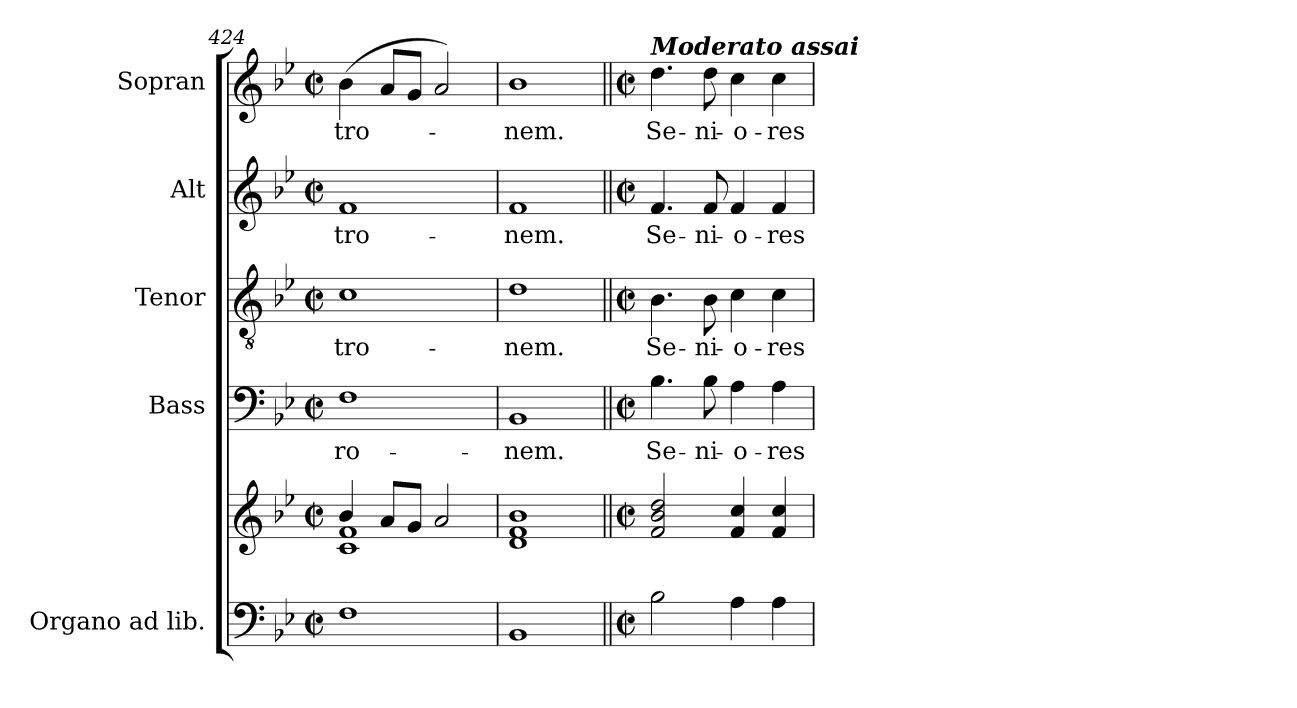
**kern	**kern	**kern	**text	**kern	**text	**kern	**text	**kern	**text
*part5	*part5	*part4	*part4	*part3	*part3	*part2	*part2	*part1	*part1
*staff6	*staff5	*staff4	*staff4	*staff3	*staff3	*staff2	*staff2	*staff1	*staff1
*I"Organo ad lib.	*	*I"Bass	*	*I"Tenor	*	*I"Alt	*	*I"Sopran	*
*	*	*I'B.	*	*I'T.	*	*I'A.	*	*I'S.	*
*clefF4	*clefG2	*clefF4	*	*clefGv2	*	*clefG2	*	*clefG2	*
*k[b-e-]	*k[b-e-]	*k[b-e-]	*	*k[b-e-]	*	*k[b-e-]	*	*k[b-e-]	*
*B-:	*B-:	*B-:	*	*B-:	*	*B-:	*	*B-:	*
*M2/2	*M2/2	*M2/2	*	*M2/2	*	*M2/2	*	*M2/2	*
*met(c|)	*met(c|)	*met(c|)	*	*met(c|)	*	*met(c|)	*	*met(c|)	*
=424	=424	=424	=424	=424	=424	=424	=424	=424	=424
*	*^	*	*	*	*	*	*	*	*
!	!	!	!	!LO:LY:b	!	!LO:LY:b	!	!LO:LY:b	!	!LO:LY:b
1F	4b-/	1c 1f	1F	-ro-	1c	-tro-	1f	-tro-	(>4b-\	-tro-
.	8a/L	.	.	.	.	.	.	.	8a/L	.
.	8g/J	.	.	.	.	.	.	.	8g/J	.
.	2a/	.	.	.	.	.	.	.	2a/)	.
*	*v	*v	*	*	*	*	*	*	*	*
=425	=425	=425	=425	=425	=425	=425	=425	=425	=425
!	!	!	!LO:LY:b	!	!LO:LY:b	!	!LO:LY:b	!	!LO:LY:b
1BB-	1d 1f 1b-	1BB-	-nem.	1d	-nem.	1f	-nem.	1b-	-nem.
!!LO:PB:g=z
=426||	=426||	=426||	=426||	=426||	=426||	=426||	=426||	=426||	=426||
*M2/2	*M2/2	*M2/2	*	*M2/2	*	*M2/2	*	*M2/2	*
*met(c|)	*met(c|)	*met(c|)	*	*met(c|)	*	*met(c|)	*	*met(c|)	*
!	!	!	!	!	!	!	!	!LO:TX:a:Bi:t=Moderato assai	!
!	!	!	!LO:LY:b	!	!LO:LY:b	!	!LO:LY:b	!	!LO:LY:b
2B-\	2f/ 2b-/ 2dd/	4.B-\	Se-	4.B-\	Se-	4.f/	Se-	4.dd\	Se-
!	!	!	!LO:LY:b	!	!LO:LY:b	!	!LO:LY:b	!	!LO:LY:b
.	.	8B-\	-ni-	8B-\	-ni-	8f/	-ni-	8dd\	-ni-
!	!	!	!LO:LY:b	!	!LO:LY:b	!	!LO:LY:b	!	!LO:LY:b
4A\	4f/ 4cc/	4A\	-o-	4c\	-o-	4f/	-o-	4cc\	-o-
!	!	!	!LO:LY:b	!	!LO:LY:b	!	!LO:LY:b	!	!LO:LY:b
4A\	4f/ 4cc/	4A\	-res	4c\	-res	4f/	-res	4cc\	-res
=	=	=	=	=	=	=	=	=	=
*-	*-	*-	*-	*-	*-	*-	*-	*-	*-
